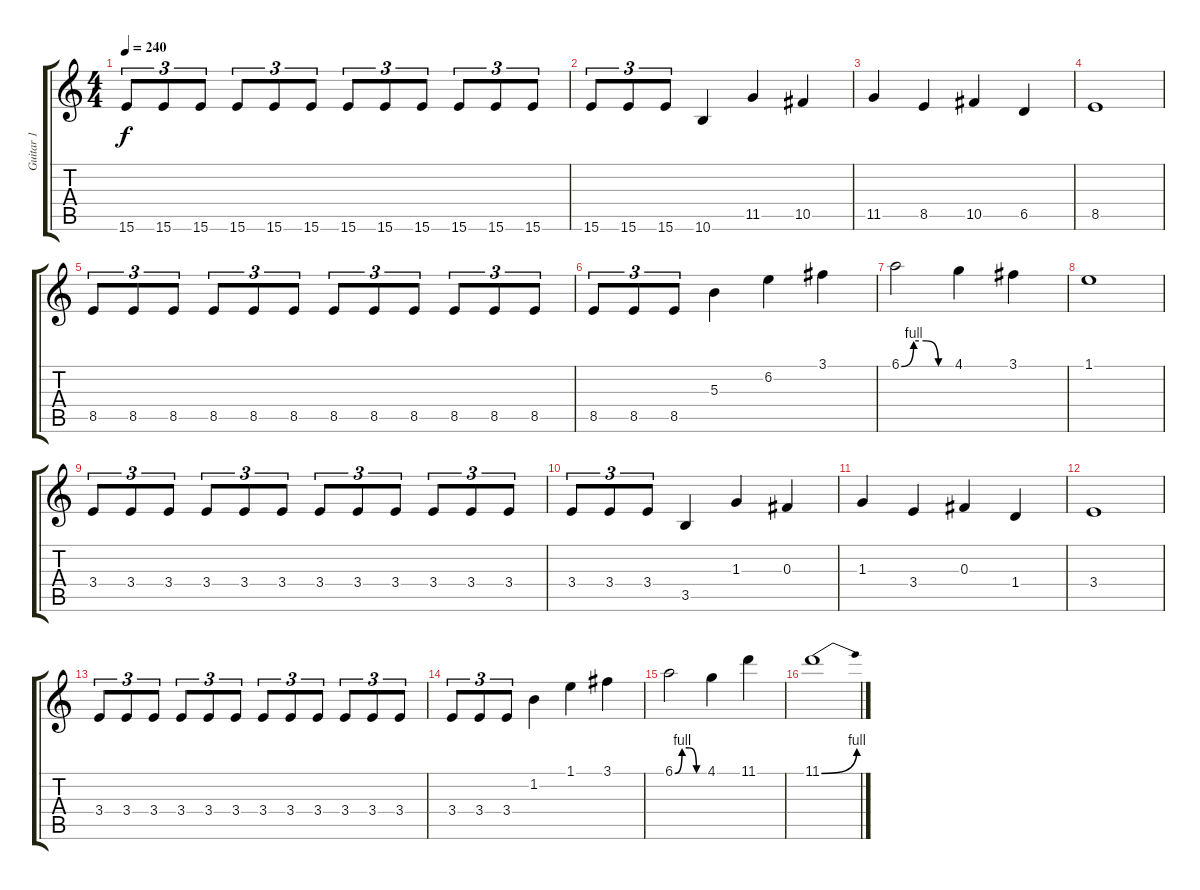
\track ("Guitar 1" "Guitar 1") {instrument distortionguitar}
\staff {score tabs}
\tuning (Eb4 Bb3 Gb3 Db3 Ab2 Db2) {hide}
\ts (4 4)
\tempo 240
\clef g2
\ks c
15.6.8{tu (3 2) dy f} 15.6.8{tu (3 2)} 15.6.8{tu (3 2)} 15.6.8{tu (3 2)} 15.6.8{tu (3 2)} 15.6.8{tu (3 2)} 15.6.8{tu (3 2)} 15.6.8{tu (3 2)} 15.6.8{tu (3 2)} 15.6.8{tu (3 2)} 15.6.8{tu (3 2)} 15.6.8{tu (3 2)} |
15.6.8{tu (3 2)} 15.6.8{tu (3 2)} 15.6.8{tu (3 2)} 10.6.4 11.5.4 10.5.4 |
11.5.4 8.5.4 10.5.4 6.5.4 |
8.5.1 |
8.5.8{tu (3 2)} 8.5.8{tu (3 2)} 8.5.8{tu (3 2)} 8.5.8{tu (3 2)} 8.5.8{tu (3 2)} 8.5.8{tu (3 2)} 8.5.8{tu (3 2)} 8.5.8{tu (3 2)} 8.5.8{tu (3 2)} 8.5.8{tu (3 2)} 8.5.8{tu (3 2)} 8.5.8{tu (3 2)} |
8.5.8{tu (3 2)} 8.5.8{tu (3 2)} 8.5.8{tu (3 2)} 5.3.4 6.2.4 3.1.4 |
6.1{be (custom 0 0 15 4 30 4 45 0 60 0)}.2 4.1.4 3.1.4 |
1.1.1 |
3.4.8{tu (3 2)} 3.4.8{tu (3 2)} 3.4.8{tu (3 2)} 3.4.8{tu (3 2)} 3.4.8{tu (3 2)} 3.4.8{tu (3 2)} 3.4.8{tu (3 2)} 3.4.8{tu (3 2)} 3.4.8{tu (3 2)} 3.4.8{tu (3 2)} 3.4.8{tu (3 2)} 3.4.8{tu (3 2)} |
3.4.8{tu (3 2)} 3.4.8{tu (3 2)} 3.4.8{tu (3 2)} 3.5.4 1.3.4 0.3.4 |
1.3.4 3.4.4 0.3.4 1.4.4 |
3.4.1 |
3.4.8{tu (3 2)} 3.4.8{tu (3 2)} 3.4.8{tu (3 2)} 3.4.8{tu (3 2)} 3.4.8{tu (3 2)} 3.4.8{tu (3 2)} 3.4.8{tu (3 2)} 3.4.8{tu (3 2)} 3.4.8{tu (3 2)} 3.4.8{tu (3 2)} 3.4.8{tu (3 2)} 3.4.8{tu (3 2)} |
3.4.8{tu (3 2)} 3.4.8{tu (3 2)} 3.4.8{tu (3 2)} 1.2.4 1.1.4 3.1.4 |
6.1{be (custom 0 0 15 4 30 4 45 0 60 0)}.2 4.1.4 11.1.4 |
11.1{be (bend 0 0 60 4)}.1
